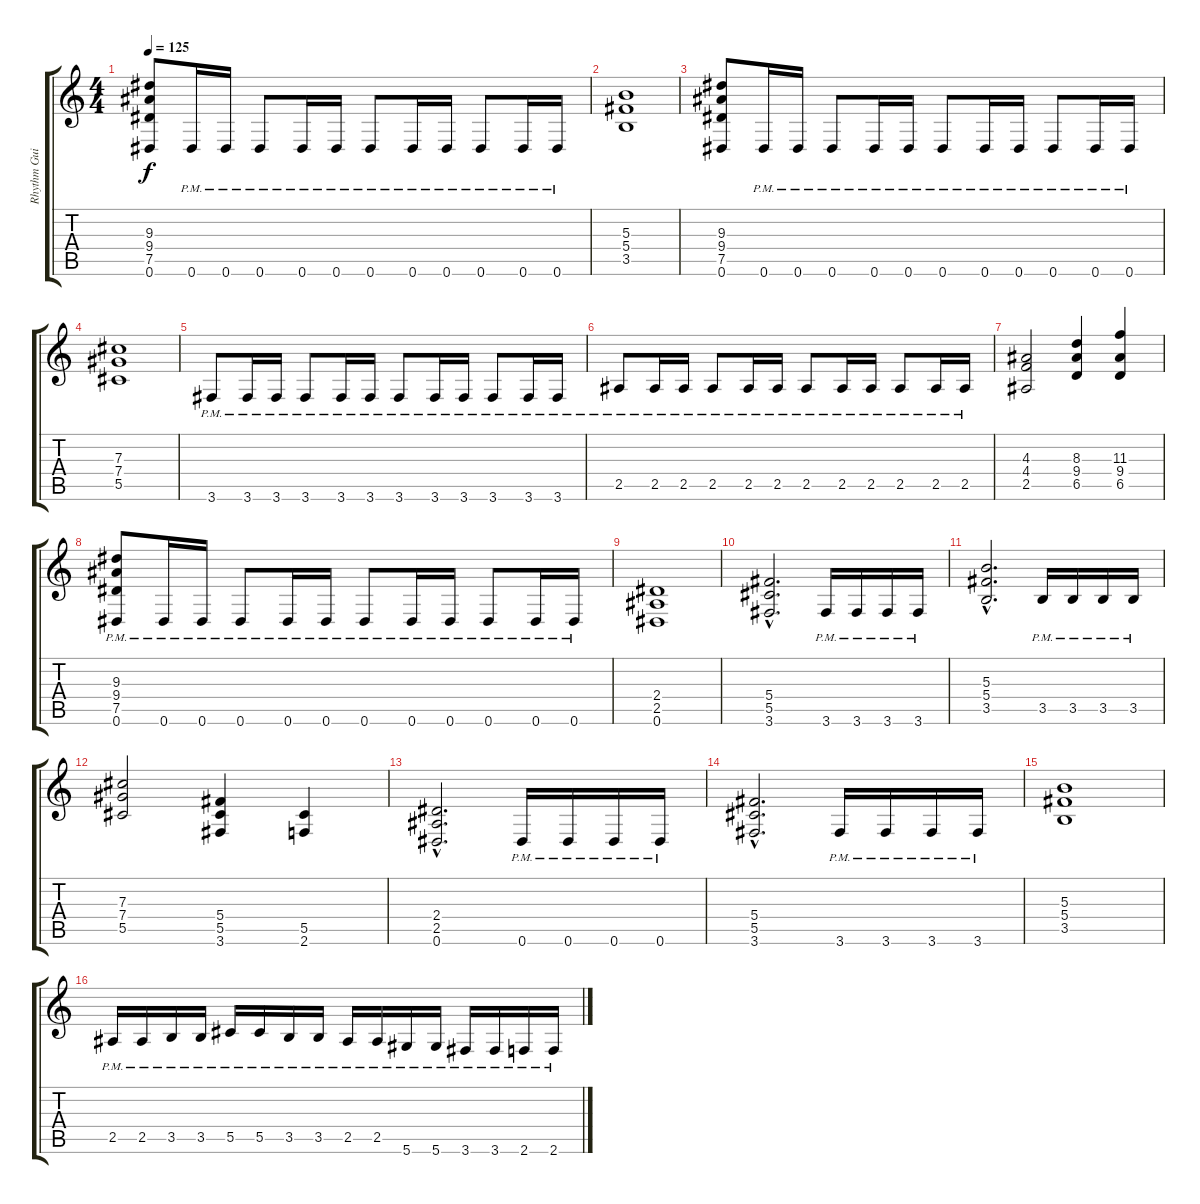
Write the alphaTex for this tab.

\track ("Rhythm Guitar" "Rhythm Gui") {instrument distortionguitar}
\staff {score tabs}
\tuning (Eb4 Bb3 Gb3 Db3 Ab2 Eb2) {hide}
\ts (4 4)
\tempo 125
\clef g2
\ks c
(9.3 9.4 7.5 0.6).8{dy f} 0.6{pm}.16 0.6{pm}.16 0.6{pm}.8 0.6{pm}.16 0.6{pm}.16 0.6{pm}.8 0.6{pm}.16 0.6{pm}.16 0.6{pm}.8 0.6{pm}.16 0.6{pm}.16 |
(5.3 5.4 3.5).1 |
(9.3 9.4 7.5 0.6).8 0.6{pm}.16 0.6{pm}.16 0.6{pm}.8 0.6{pm}.16 0.6{pm}.16 0.6{pm}.8 0.6{pm}.16 0.6{pm}.16 0.6{pm}.8 0.6{pm}.16 0.6{pm}.16 |
(7.3 7.4 5.5).1 |
3.6{pm}.8 3.6{pm}.16 3.6{pm}.16 3.6{pm}.8 3.6{pm}.16 3.6{pm}.16 3.6{pm}.8 3.6{pm}.16 3.6{pm}.16 3.6{pm}.8 3.6{pm}.16 3.6{pm}.16 |
2.5{pm}.8 2.5{pm}.16 2.5{pm}.16 2.5{pm}.8 2.5{pm}.16 2.5{pm}.16 2.5{pm}.8 2.5{pm}.16 2.5{pm}.16 2.5{pm}.8 2.5{pm}.16 2.5{pm}.16 |
(4.3 4.4 2.5).2 (8.3 9.4 6.5).4 (11.3 9.4 6.5).4 |
(9.3 9.4 7.5 0.6{pm}).8 0.6{pm}.16 0.6{pm}.16 0.6{pm}.8 0.6{pm}.16 0.6{pm}.16 0.6{pm}.8 0.6{pm}.16 0.6{pm}.16 0.6{pm}.8 0.6{pm}.16 0.6{pm}.16 |
(2.4 2.5 0.6).1 |
(5.4{hac} 5.5{hac} 3.6{hac}).2{d} 3.6{pm}.16 3.6{pm}.16 3.6{pm}.16 3.6{pm}.16 |
(5.3{hac} 5.4{hac} 3.5{hac}).2{d} 3.5{pm}.16 3.5{pm}.16 3.5{pm}.16 3.5{pm}.16 |
(7.3 7.4 5.5).2 (5.4 5.5 3.6).4 (5.5 2.6).4 |
(2.4{hac} 2.5{hac} 0.6{hac}).2{d} 0.6{pm}.16 0.6{pm}.16 0.6{pm}.16 0.6{pm}.16 |
(5.4{hac} 5.5{hac} 3.6{hac}).2{d} 3.6{pm}.16 3.6{pm}.16 3.6{pm}.16 3.6{pm}.16 |
(5.3 5.4 3.5).1 |
2.5{pm}.16 2.5{pm}.16 3.5{pm}.16 3.5{pm}.16 5.5{pm}.16 5.5{pm}.16 3.5{pm}.16 3.5{pm}.16 2.5{pm}.16 2.5{pm}.16 5.6{pm}.16 5.6{pm}.16 3.6{pm}.16 3.6{pm}.16 2.6{pm}.16 2.6{pm}.16
